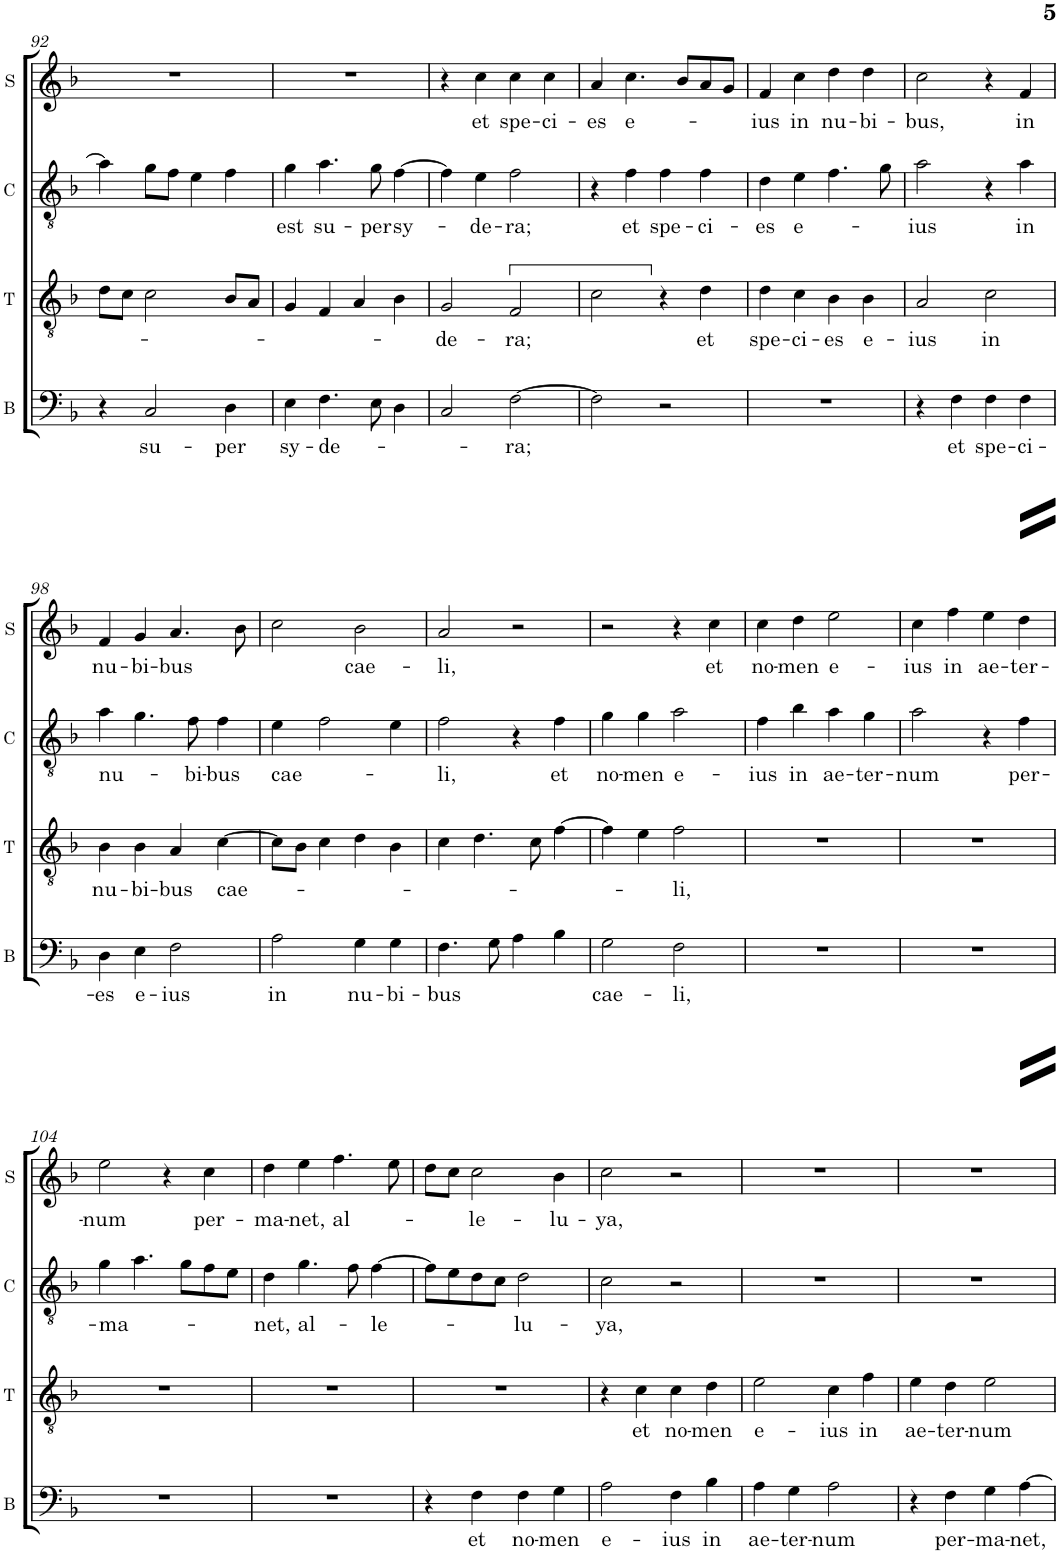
**kern	**text	**kern	**text	**kern	**text	**kern	**text
*part4	*part4	*part3	*part3	*part2	*part2	*part1	*part1
*staff4	*staff4	*staff3	*staff3	*staff2	*staff2	*staff1	*staff1
*I"B	*	*I"T	*	*I"C	*	*I"S	*
*I'B	*	*I'T	*	*I'C	*	*I'S	*
!!LO:PB:g=z
*clefF4	*	*clefGv2	*	*clefGv2	*	*clefG2	*
*k[b-]	*	*k[b-]	*	*k[b-]	*	*k[b-]	*
*M2/2	*	*M2/2	*	*M2/2	*	*M2/2	*
*met(c|)	*	*met(c|)	*	*met(c|)	*	*met(c|)	*
=92	=92	=92	=92	=92	=92	=92	=92
4r	.	8d\L	.	4a\]	.	1r	.
.	.	8c\J	.	.	.	.	.
!	!LO:LY:b	!	!	!	!	!	!
2C/	su-	2c\	.	8g\L	.	.	.
.	.	.	.	8f\J	.	.	.
.	.	.	.	4e\	.	.	.
!	!LO:LY:b	!	!	!	!	!	!
4D\	-per	8B-/L	.	4f\	.	.	.
.	.	8A/J	.	.	.	.	.
=93	=93	=93	=93	=93	=93	=93	=93
!	!LO:LY:b	!	!	!	!LO:LY:b	!	!
4E\	sy-	4G/	.	4g\	est	1r	.
!	!LO:LY:b	!	!	!	!LO:LY:b	!	!
4.F\	-de-	4F/	.	4.a\	su-	.	.
.	.	4A/	.	.	.	.	.
!	!	!	!	!	!LO:LY:b	!	!
8E\	.	.	.	8g\	-per	.	.
!	!	!	!	!	!LO:LY:b	!	!
4D\	.	4B-\	.	[4f\	sy-	.	.
=94	=94	=94	=94	=94	=94	=94	=94
!	!	!	!LO:LY:b	!	!	!	!
2C/	.	2G/	-de-	4f\]	.	4r	.
!	!	!	!	!	!LO:LY:b	!	!LO:LY:b
.	.	.	.	4e\	-de-	4cc\	et
!	!LO:LY:b	!	!LO:LY:b	!	!LO:LY:b	!	!LO:LY:b
[2F\	-ra;	2F/	-ra;	2f\	-ra;	4cc\	spe-
!	!	!	!	!	!	!	!LO:LY:b
.	.	.	.	.	.	4cc\	-ci-
=95	=95	=95	=95	=95	=95	=95	=95
!	!	!	!	!	!	!	!LO:LY:b
2F\]	.	2c\	.	4r	.	4a/	-es
!	!	!	!	!	!LO:LY:b	!	!LO:LY:b
.	.	.	.	4f\	et	4.cc\	e-
!	!	!	!	!	!LO:LY:b	!	!
2r	.	4r	.	4f\	spe-	.	.
.	.	.	.	.	.	8b-/L	.
!	!	!	!LO:LY:b	!	!LO:LY:b	!	!
.	.	4d\	et	4f\	-ci-	8a/	.
.	.	.	.	.	.	8g/J	.
=96	=96	=96	=96	=96	=96	=96	=96
!	!	!	!LO:LY:b	!	!LO:LY:b	!	!LO:LY:b
1r	.	4d\	spe-	4d\	-es	4f/	-ius
!	!	!	!LO:LY:b	!	!LO:LY:b	!	!LO:LY:b
.	.	4c\	-ci-	4e\	e-	4cc\	in
!	!	!	!LO:LY:b	!	!	!	!LO:LY:b
.	.	4B-\	-es	4.f\	.	4dd\	nu-
!	!	!	!LO:LY:b	!	!	!	!LO:LY:b
.	.	4B-\	e-	.	.	4dd\	-bi-
.	.	.	.	8g\	.	.	.
=97	=97	=97	=97	=97	=97	=97	=97
!	!	!	!LO:LY:b	!	!LO:LY:b	!	!LO:LY:b
4r	.	2A/	-ius	2a\	-ius	2cc\	-bus,
!	!LO:LY:b	!	!	!	!	!	!
4F\	et	.	.	.	.	.	.
!	!LO:LY:b	!	!LO:LY:b	!	!	!	!
4F\	spe-	2c\	in	4r	.	4r	.
!	!LO:LY:b	!	!	!	!LO:LY:b	!	!LO:LY:b
4F\	-ci-	.	.	4a\	in	4f/	in
!!LO:LB:g=z
=98	=98	=98	=98	=98	=98	=98	=98
!	!LO:LY:b	!	!LO:LY:b	!	!LO:LY:b	!	!LO:LY:b
4D\	-es	4B-\	nu-	4a\	nu-	4f/	nu-
!	!LO:LY:b	!	!LO:LY:b	!	!	!	!LO:LY:b
4E\	e-	4B-\	-bi-	4.g\	.	4g/	-bi-
!	!LO:LY:b	!	!LO:LY:b	!	!	!	!LO:LY:b
2F\	-ius	4A/	-bus	.	.	4.a/	-bus
!	!	!	!	!	!LO:LY:b	!	!
.	.	.	.	8f\	-bi-	.	.
!	!	!	!LO:LY:b	!	!LO:LY:b	!	!
.	.	[4c\	cae-	4f\	-bus	.	.
.	.	.	.	.	.	8b-\	.
=99	=99	=99	=99	=99	=99	=99	=99
!	!LO:LY:b	!	!	!	!LO:LY:b	!	!
2A\	in	8c\L]	.	4e\	cae-	2cc\	.
.	.	8B-\J	.	.	.	.	.
.	.	4c\	.	2f\	.	.	.
!	!LO:LY:b	!	!	!	!	!	!LO:LY:b
4G\	nu-	4d\	.	.	.	2b-\	cae-
!	!LO:LY:b	!	!	!	!	!	!
4G\	-bi-	4B-\	.	4e\	.	.	.
=100	=100	=100	=100	=100	=100	=100	=100
!	!LO:LY:b	!	!	!	!LO:LY:b	!	!LO:LY:b
4.F\	-bus	4c\	.	2f\	-li,	2a/	-li,
.	.	4.d\	.	.	.	.	.
8G\	.	.	.	.	.	.	.
4A\	.	.	.	4r	.	2r	.
.	.	8c\	.	.	.	.	.
!	!	!	!	!	!LO:LY:b	!	!
4B-\	.	[4f\	.	4f\	et	.	.
=101	=101	=101	=101	=101	=101	=101	=101
!	!LO:LY:b	!	!	!	!LO:LY:b	!	!
2G\	cae-	4f\]	.	4g\	no-	2r	.
!	!	!	!	!	!LO:LY:b	!	!
.	.	4e\	.	4g\	-men	.	.
!	!LO:LY:b	!	!LO:LY:b	!	!LO:LY:b	!	!
2F\	-li,	2f\	li,	2a\	e-	4r	.
!	!	!	!	!	!	!	!LO:LY:b
.	.	.	.	.	.	4cc\	et
=102	=102	=102	=102	=102	=102	=102	=102
!	!	!	!	!	!LO:LY:b	!	!LO:LY:b
1r	.	1r	.	4f\	-ius	4cc\	no-
!	!	!	!	!	!LO:LY:b	!	!LO:LY:b
.	.	.	.	4b-\	in	4dd\	-men
!	!	!	!	!	!LO:LY:b	!	!LO:LY:b
.	.	.	.	4a\	ae-	2ee\	e-
!	!	!	!	!	!LO:LY:b	!	!
.	.	.	.	4g\	-ter-	.	.
=103	=103	=103	=103	=103	=103	=103	=103
!	!	!	!	!	!LO:LY:b	!	!LO:LY:b
1r	.	1r	.	2a\	-num	4cc\	-ius
!	!	!	!	!	!	!	!LO:LY:b
.	.	.	.	.	.	4ff\	in
!	!	!	!	!	!	!	!LO:LY:b
.	.	.	.	4r	.	4ee\	ae-
!	!	!	!	!	!LO:LY:b	!	!LO:LY:b
.	.	.	.	4f\	per-	4dd\	-ter-
!!LO:LB:g=z
=104	=104	=104	=104	=104	=104	=104	=104
!	!	!	!	!	!LO:LY:b	!	!LO:LY:b
1r	.	1r	.	4g\	-ma-	2ee\	-num
.	.	.	.	4.a\	.	.	.
.	.	.	.	.	.	4r	.
.	.	.	.	8g\L	.	.	.
!	!	!	!	!	!	!	!LO:LY:b
.	.	.	.	8f\	.	4cc\	per-
.	.	.	.	8e\J	.	.	.
=105	=105	=105	=105	=105	=105	=105	=105
!	!	!	!	!	!LO:LY:b	!	!LO:LY:b
1r	.	1r	.	4d\	-net,	4dd\	-ma-
!	!	!	!	!	!LO:LY:b	!	!LO:LY:b
.	.	.	.	4.g\	al-	4ee\	-net,
!	!	!	!	!	!	!	!LO:LY:b
.	.	.	.	.	.	4.ff\	al-
.	.	.	.	8f\	.	.	.
!	!	!	!	!	!LO:LY:b	!	!
.	.	.	.	[4f\	-le-	.	.
.	.	.	.	.	.	8ee\	.
=106	=106	=106	=106	=106	=106	=106	=106
4r	.	1r	.	8f\L]	.	8dd\L	.
.	.	.	.	8e\	.	8cc\J	.
!	!LO:LY:b	!	!	!	!	!	!LO:LY:b
4F\	et	.	.	8d\	.	2cc\	-le-
.	.	.	.	8c\J	.	.	.
!	!LO:LY:b	!	!	!	!LO:LY:b	!	!
4F\	no-	.	.	2d\	-lu-	.	.
!	!LO:LY:b	!	!	!	!	!	!LO:LY:b
4G\	-men	.	.	.	.	4b-\	-lu-
=107	=107	=107	=107	=107	=107	=107	=107
!	!LO:LY:b	!	!	!	!LO:LY:b	!	!LO:LY:b
2A\	e-	4r	.	2c\	-ya,	2cc\	-ya,
!	!	!	!LO:LY:b	!	!	!	!
.	.	4c\	et	.	.	.	.
!	!LO:LY:b	!	!LO:LY:b	!	!	!	!
4F\	-ius	4c\	no-	2r	.	2r	.
!	!LO:LY:b	!	!LO:LY:b	!	!	!	!
4B-\	in	4d\	-men	.	.	.	.
=108	=108	=108	=108	=108	=108	=108	=108
!	!LO:LY:b	!	!LO:LY:b	!	!	!	!
4A\	ae-	2e\	e-	1r	.	1r	.
!	!LO:LY:b	!	!	!	!	!	!
4G\	-ter-	.	.	.	.	.	.
!	!LO:LY:b	!	!LO:LY:b	!	!	!	!
2A\	-num	4c\	-ius	.	.	.	.
!	!	!	!LO:LY:b	!	!	!	!
.	.	4f\	in	.	.	.	.
=109	=109	=109	=109	=109	=109	=109	=109
!	!	!	!LO:LY:b	!	!	!	!
4r	.	4e\	ae-	1r	.	1r	.
!	!LO:LY:b	!	!LO:LY:b	!	!	!	!
4F\	per-	4d\	-ter-	.	.	.	.
!	!LO:LY:b	!	!LO:LY:b	!	!	!	!
4G\	-ma-	2e\	-num	.	.	.	.
!	!LO:LY:b	!	!	!	!	!	!
[4A\	-net,	.	.	.	.	.	.
=	=	=	=	=	=	=	=
*-	*-	*-	*-	*-	*-	*-	*-
